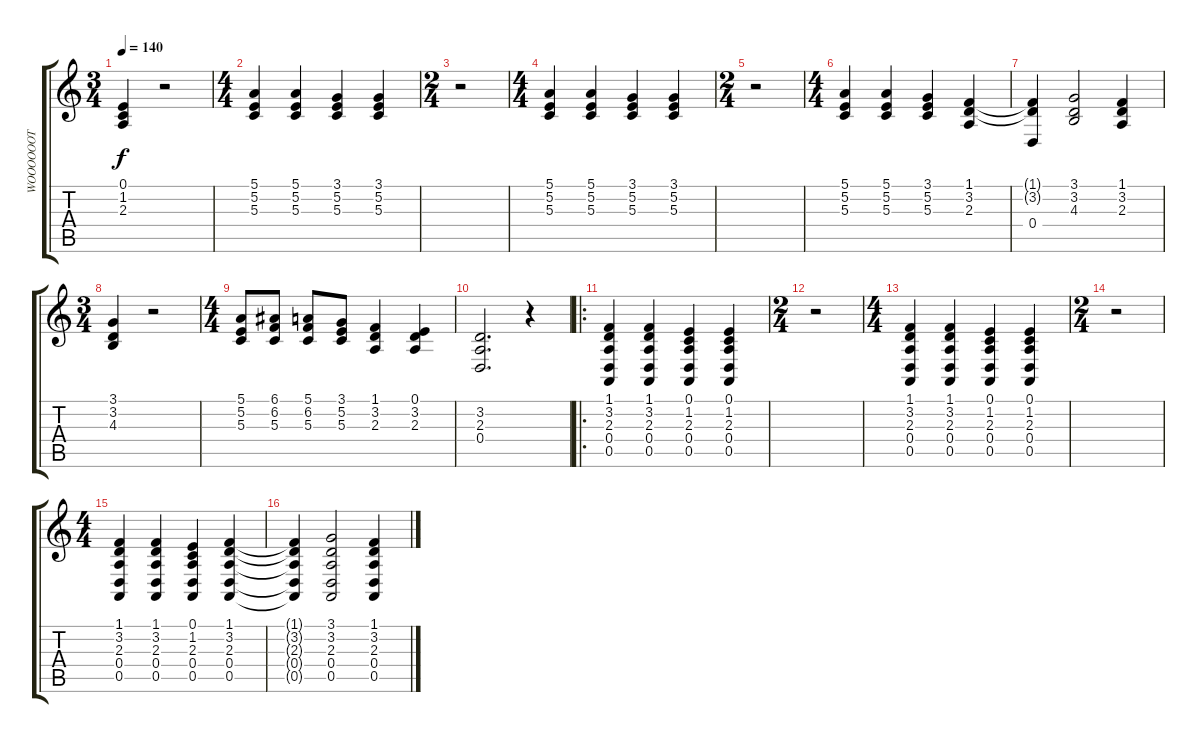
\track ("WOOOOOOT" "WOOOOOOT") {instrument choiraahs}
\staff {score tabs}
\tuning (E4 B3 G3 D3 A2 E2) {hide}
\ts (3 4)
\tempo 140
\clef g2
\ks c
(0.1 1.2 2.3).4{dy f} r.2 |
\ts (4 4)
(5.1 5.2 5.3).4 (5.1 5.2 5.3).4 (3.1 5.2 5.3).4 (3.1 5.2 5.3).4 |
\ts (2 4)
r.2 |
\ts (4 4)
(5.1 5.2 5.3).4 (5.1 5.2 5.3).4 (3.1 5.2 5.3).4 (3.1 5.2 5.3).4 |
\ts (2 4)
r.2 |
\ts (4 4)
(5.1 5.2 5.3).4 (5.1 5.2 5.3).4 (3.1 5.2 5.3).4 (1.1 3.2 2.3).4 |
(1.1{t} 3.2{t} 0.4).4 (3.1 3.2 4.3).2 (1.1 3.2 2.3).4 |
\ts (3 4)
(3.1 3.2 4.3).4 r.2 |
\ts (4 4)
(5.1 5.2 5.3).8 (6.1 6.2 5.3).8 (5.1 6.2 5.3).8 (3.1 5.2 5.3).8 (1.1 3.2 2.3).4 (0.1 3.2 2.3).4 |
(3.2 2.3 0.4).2{d} r.4 |
\ro
(1.1 3.2 2.3 0.4 0.5).4 (1.1 3.2 2.3 0.4 0.5).4 (0.1 1.2 2.3 0.4 0.5).4 (0.1 1.2 2.3 0.4 0.5).4 |
\ts (2 4)
r.2 |
\ts (4 4)
(1.1 3.2 2.3 0.4 0.5).4 (1.1 3.2 2.3 0.4 0.5).4 (0.1 1.2 2.3 0.4 0.5).4 (0.1 1.2 2.3 0.4 0.5).4 |
\ts (2 4)
r.2 |
\ts (4 4)
(1.1 3.2 2.3 0.4 0.5).4 (1.1 3.2 2.3 0.4 0.5).4 (0.1 1.2 2.3 0.4 0.5).4 (1.1 3.2 2.3 0.4 0.5).4 |
(1.1{t} 3.2{t} 2.3{t} 0.4{t} 0.5{t}).4 (3.1 3.2 2.3 0.4 0.5).2 (1.1 3.2 2.3 0.4 0.5).4
